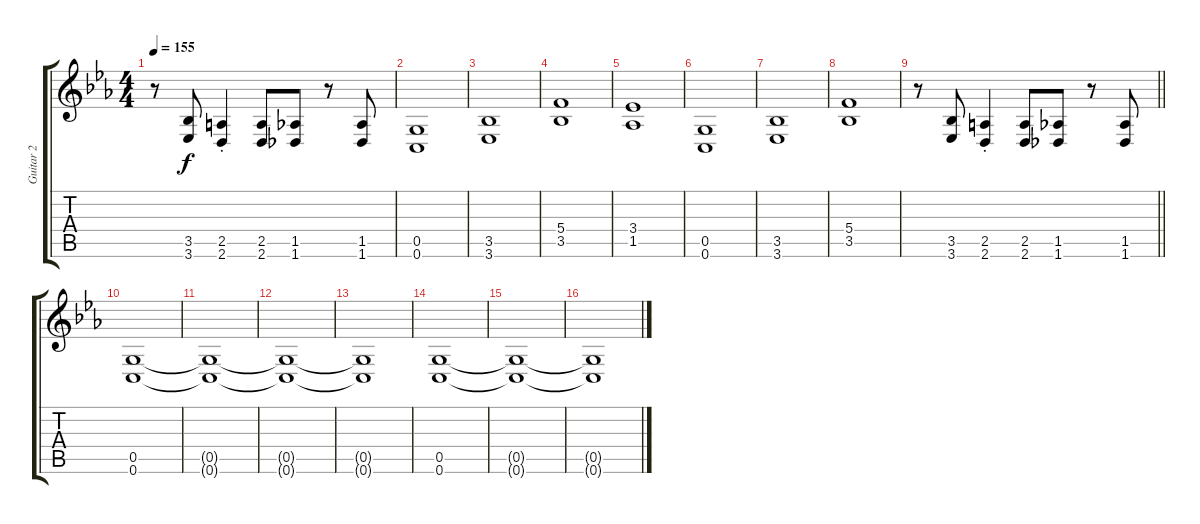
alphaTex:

\track ("Guitar 2" "Guitar 2") {instrument overdrivenguitar}
\staff {score tabs}
\tuning (D4 A3 F3 C3 G2 C2) {hide}
\ts (4 4)
\tempo 155
\clef g2
\ks cminor
r.8{dy f} (3.5 3.6).8 (2.5{st} 2.6{st}).4 (2.5 2.6).8 (1.5 1.6).8 r.8 (1.5 1.6).8 |
(0.5 0.6).1 |
(3.5 3.6).1 |
(5.4 3.5).1 |
(3.4 1.5).1 |
(0.5 0.6).1 |
(3.5 3.6).1 |
(5.4 3.5).1 |
\barLineRight lightlight
r.8 (3.5 3.6).8 (2.5{st} 2.6{st}).4 (2.5 2.6).8 (1.5 1.6).8 r.8 (1.5 1.6).8 |
(0.5 0.6).1 |
(0.5{t} 0.6{t}).1 |
(0.5{t} 0.6{t}).1 |
(0.5{t} 0.6{t}).1 |
(0.5 0.6).1 |
(0.5{t} 0.6{t}).1 |
(0.5{t} 0.6{t}).1
